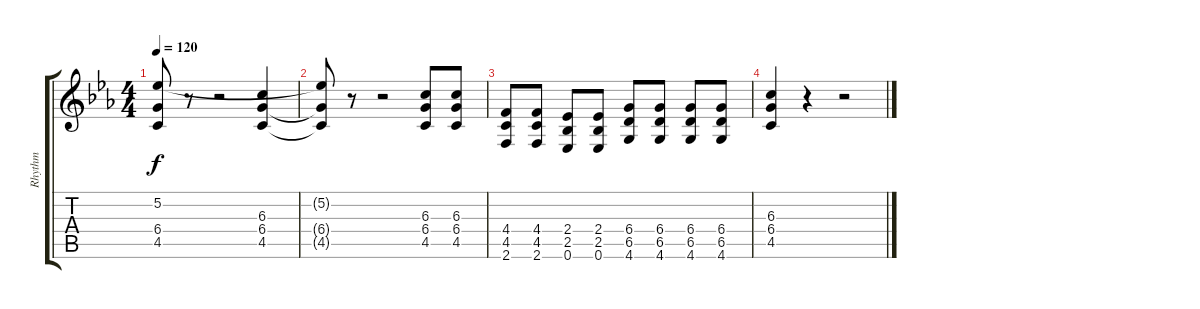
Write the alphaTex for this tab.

\track ("Rhythm" "Rhythm") {instrument distortionguitar}
\staff {score tabs}
\tuning (Eb4 Bb3 Gb3 Db3 Ab2 Eb2) {hide}
\ts (4 4)
\tempo 120
\clef g2
\ks eb
(5.2 6.4{t} 4.5{t}).8{dy f} r.8 r.2 (6.3 6.4 4.5).4 |
(5.2{t} 6.4{t} 4.5{t}).8 r.8 r.2 (6.3 6.4 4.5).8 (6.3 6.4 4.5).8 |
(4.4 4.5 2.6).8 (4.4 4.5 2.6).8 (2.4 2.5 0.6).8 (2.4 2.5 0.6).8 (6.4 6.5 4.6).8 (6.4 6.5 4.6).8 (6.4 6.5 4.6).8 (6.4 6.5 4.6).8 |
(6.3 6.4 4.5).4 r.4 r.2
